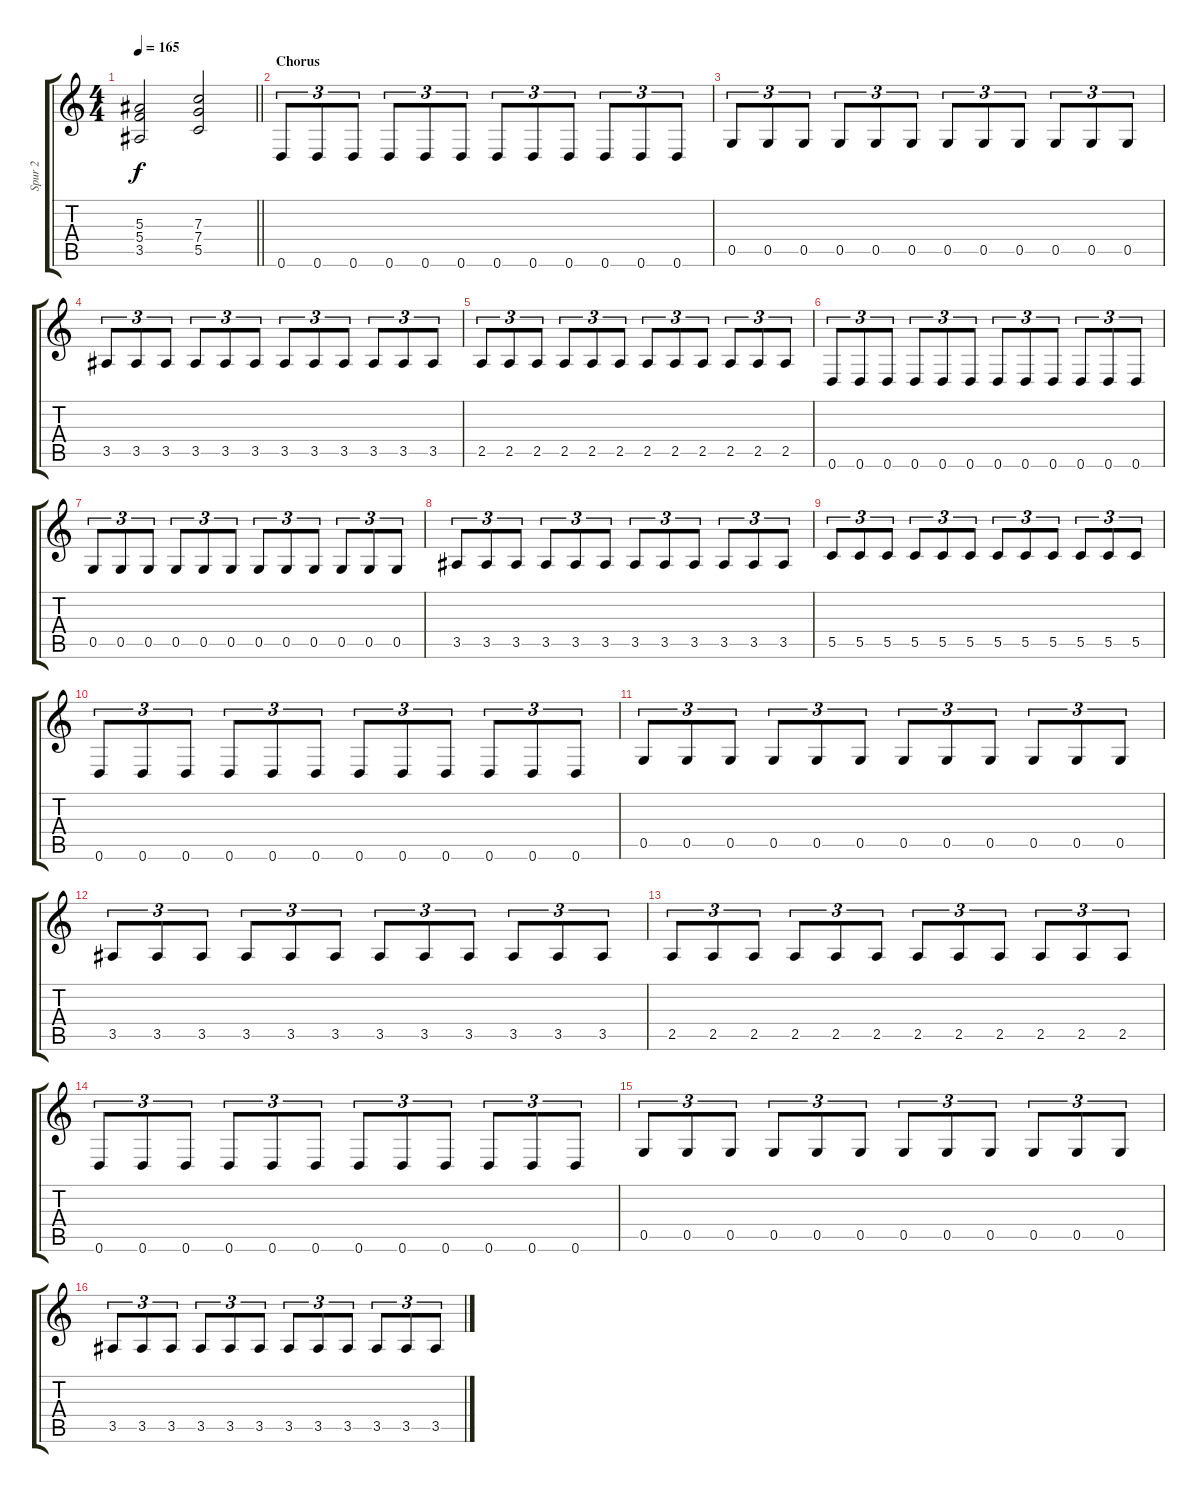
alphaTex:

\track ("Spur 2" "Spur 2") {instrument distortionguitar}
\staff {score tabs}
\tuning (D4 A3 F3 C3 G2 D2) {hide}
\ts (4 4)
\tempo 165
\clef g2
\barLineRight lightlight
\ks c
(5.3 5.4 3.5).2{dy f} (7.3 7.4 5.5).2 |
\section ("" "Chorus")
0.6.8{tu (3 2)} 0.6.8{tu (3 2)} 0.6.8{tu (3 2)} 0.6.8{tu (3 2)} 0.6.8{tu (3 2)} 0.6.8{tu (3 2)} 0.6.8{tu (3 2)} 0.6.8{tu (3 2)} 0.6.8{tu (3 2)} 0.6.8{tu (3 2)} 0.6.8{tu (3 2)} 0.6.8{tu (3 2)} |
0.5.8{tu (3 2)} 0.5.8{tu (3 2)} 0.5.8{tu (3 2)} 0.5.8{tu (3 2)} 0.5.8{tu (3 2)} 0.5.8{tu (3 2)} 0.5.8{tu (3 2)} 0.5.8{tu (3 2)} 0.5.8{tu (3 2)} 0.5.8{tu (3 2)} 0.5.8{tu (3 2)} 0.5.8{tu (3 2)} |
3.5.8{tu (3 2)} 3.5.8{tu (3 2)} 3.5.8{tu (3 2)} 3.5.8{tu (3 2)} 3.5.8{tu (3 2)} 3.5.8{tu (3 2)} 3.5.8{tu (3 2)} 3.5.8{tu (3 2)} 3.5.8{tu (3 2)} 3.5.8{tu (3 2)} 3.5.8{tu (3 2)} 3.5.8{tu (3 2)} |
2.5.8{tu (3 2)} 2.5.8{tu (3 2)} 2.5.8{tu (3 2)} 2.5.8{tu (3 2)} 2.5.8{tu (3 2)} 2.5.8{tu (3 2)} 2.5.8{tu (3 2)} 2.5.8{tu (3 2)} 2.5.8{tu (3 2)} 2.5.8{tu (3 2)} 2.5.8{tu (3 2)} 2.5.8{tu (3 2)} |
0.6.8{tu (3 2)} 0.6.8{tu (3 2)} 0.6.8{tu (3 2)} 0.6.8{tu (3 2)} 0.6.8{tu (3 2)} 0.6.8{tu (3 2)} 0.6.8{tu (3 2)} 0.6.8{tu (3 2)} 0.6.8{tu (3 2)} 0.6.8{tu (3 2)} 0.6.8{tu (3 2)} 0.6.8{tu (3 2)} |
0.5.8{tu (3 2)} 0.5.8{tu (3 2)} 0.5.8{tu (3 2)} 0.5.8{tu (3 2)} 0.5.8{tu (3 2)} 0.5.8{tu (3 2)} 0.5.8{tu (3 2)} 0.5.8{tu (3 2)} 0.5.8{tu (3 2)} 0.5.8{tu (3 2)} 0.5.8{tu (3 2)} 0.5.8{tu (3 2)} |
3.5.8{tu (3 2)} 3.5.8{tu (3 2)} 3.5.8{tu (3 2)} 3.5.8{tu (3 2)} 3.5.8{tu (3 2)} 3.5.8{tu (3 2)} 3.5.8{tu (3 2)} 3.5.8{tu (3 2)} 3.5.8{tu (3 2)} 3.5.8{tu (3 2)} 3.5.8{tu (3 2)} 3.5.8{tu (3 2)} |
5.5.8{tu (3 2)} 5.5.8{tu (3 2)} 5.5.8{tu (3 2)} 5.5.8{tu (3 2)} 5.5.8{tu (3 2)} 5.5.8{tu (3 2)} 5.5.8{tu (3 2)} 5.5.8{tu (3 2)} 5.5.8{tu (3 2)} 5.5.8{tu (3 2)} 5.5.8{tu (3 2)} 5.5.8{tu (3 2)} |
0.6.8{tu (3 2)} 0.6.8{tu (3 2)} 0.6.8{tu (3 2)} 0.6.8{tu (3 2)} 0.6.8{tu (3 2)} 0.6.8{tu (3 2)} 0.6.8{tu (3 2)} 0.6.8{tu (3 2)} 0.6.8{tu (3 2)} 0.6.8{tu (3 2)} 0.6.8{tu (3 2)} 0.6.8{tu (3 2)} |
0.5.8{tu (3 2)} 0.5.8{tu (3 2)} 0.5.8{tu (3 2)} 0.5.8{tu (3 2)} 0.5.8{tu (3 2)} 0.5.8{tu (3 2)} 0.5.8{tu (3 2)} 0.5.8{tu (3 2)} 0.5.8{tu (3 2)} 0.5.8{tu (3 2)} 0.5.8{tu (3 2)} 0.5.8{tu (3 2)} |
3.5.8{tu (3 2)} 3.5.8{tu (3 2)} 3.5.8{tu (3 2)} 3.5.8{tu (3 2)} 3.5.8{tu (3 2)} 3.5.8{tu (3 2)} 3.5.8{tu (3 2)} 3.5.8{tu (3 2)} 3.5.8{tu (3 2)} 3.5.8{tu (3 2)} 3.5.8{tu (3 2)} 3.5.8{tu (3 2)} |
2.5.8{tu (3 2)} 2.5.8{tu (3 2)} 2.5.8{tu (3 2)} 2.5.8{tu (3 2)} 2.5.8{tu (3 2)} 2.5.8{tu (3 2)} 2.5.8{tu (3 2)} 2.5.8{tu (3 2)} 2.5.8{tu (3 2)} 2.5.8{tu (3 2)} 2.5.8{tu (3 2)} 2.5.8{tu (3 2)} |
0.6.8{tu (3 2)} 0.6.8{tu (3 2)} 0.6.8{tu (3 2)} 0.6.8{tu (3 2)} 0.6.8{tu (3 2)} 0.6.8{tu (3 2)} 0.6.8{tu (3 2)} 0.6.8{tu (3 2)} 0.6.8{tu (3 2)} 0.6.8{tu (3 2)} 0.6.8{tu (3 2)} 0.6.8{tu (3 2)} |
0.5.8{tu (3 2)} 0.5.8{tu (3 2)} 0.5.8{tu (3 2)} 0.5.8{tu (3 2)} 0.5.8{tu (3 2)} 0.5.8{tu (3 2)} 0.5.8{tu (3 2)} 0.5.8{tu (3 2)} 0.5.8{tu (3 2)} 0.5.8{tu (3 2)} 0.5.8{tu (3 2)} 0.5.8{tu (3 2)} |
3.5.8{tu (3 2)} 3.5.8{tu (3 2)} 3.5.8{tu (3 2)} 3.5.8{tu (3 2)} 3.5.8{tu (3 2)} 3.5.8{tu (3 2)} 3.5.8{tu (3 2)} 3.5.8{tu (3 2)} 3.5.8{tu (3 2)} 3.5.8{tu (3 2)} 3.5.8{tu (3 2)} 3.5.8{tu (3 2)}
